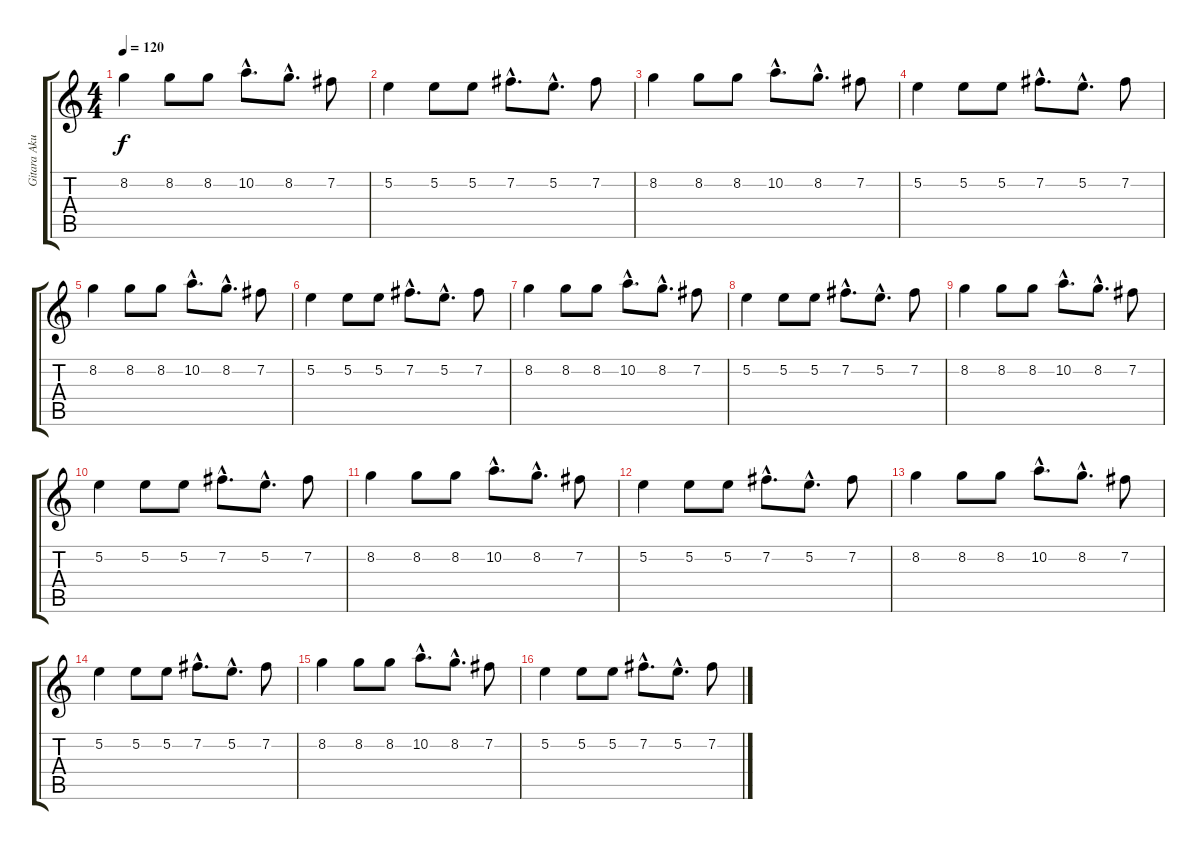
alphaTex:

\track ("Gitara Akustyczna 3" "Gitara Aku") {instrument acousticguitarsteel}
\staff {score tabs}
\tuning (E4 B3 G3 D3 A2 E2) {hide}
\ts (4 4)
\tempo 120
\clef g2
\ks c
8.2.4{dy f} 8.2.8 8.2.8 10.2{hac}.8{d} 8.2{hac}.8{d} 7.2.8 |
5.2.4 5.2.8 5.2.8 7.2{hac}.8{d} 5.2{hac}.8{d} 7.2.8 |
8.2.4 8.2.8 8.2.8 10.2{hac}.8{d} 8.2{hac}.8{d} 7.2.8 |
5.2.4 5.2.8 5.2.8 7.2{hac}.8{d} 5.2{hac}.8{d} 7.2.8 |
8.2.4 8.2.8 8.2.8 10.2{hac}.8{d} 8.2{hac}.8{d} 7.2.8 |
5.2.4 5.2.8 5.2.8 7.2{hac}.8{d} 5.2{hac}.8{d} 7.2.8 |
8.2.4 8.2.8 8.2.8 10.2{hac}.8{d} 8.2{hac}.8{d} 7.2.8 |
5.2.4 5.2.8 5.2.8 7.2{hac}.8{d} 5.2{hac}.8{d} 7.2.8 |
8.2.4 8.2.8 8.2.8 10.2{hac}.8{d} 8.2{hac}.8{d} 7.2.8 |
5.2.4 5.2.8 5.2.8 7.2{hac}.8{d} 5.2{hac}.8{d} 7.2.8 |
8.2.4 8.2.8 8.2.8 10.2{hac}.8{d} 8.2{hac}.8{d} 7.2.8 |
5.2.4 5.2.8 5.2.8 7.2{hac}.8{d} 5.2{hac}.8{d} 7.2.8 |
8.2.4 8.2.8 8.2.8 10.2{hac}.8{d} 8.2{hac}.8{d} 7.2.8 |
5.2.4 5.2.8 5.2.8 7.2{hac}.8{d} 5.2{hac}.8{d} 7.2.8 |
8.2.4 8.2.8 8.2.8 10.2{hac}.8{d} 8.2{hac}.8{d} 7.2.8 |
5.2.4 5.2.8 5.2.8 7.2{hac}.8{d} 5.2{hac}.8{d} 7.2.8
